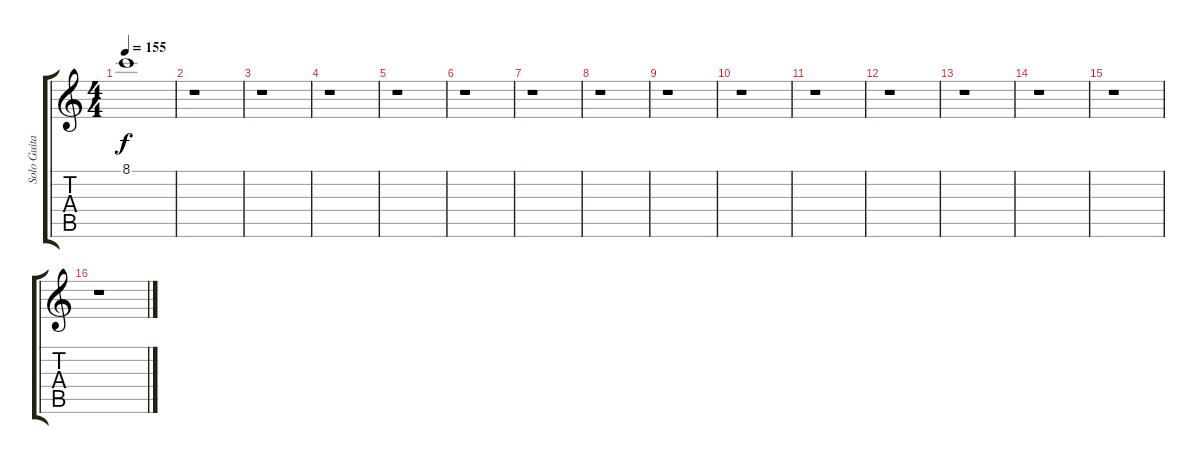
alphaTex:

\track ("Solo Guitar (Emppu)" "Solo Guita") {instrument distortionguitar}
\staff {score tabs}
\tuning (E4 B3 G3 D3 A2 E2) {hide}
\ts (4 4)
\tempo 155
\clef g2
\ks c
8.1.1{dy f} |
r.1 |
r.1 |
r.1 |
r.1 |
r.1 |
r.1 |
r.1 |
r.1 |
r.1 |
r.1 |
r.1 |
r.1 |
r.1 |
r.1 |
r.1
